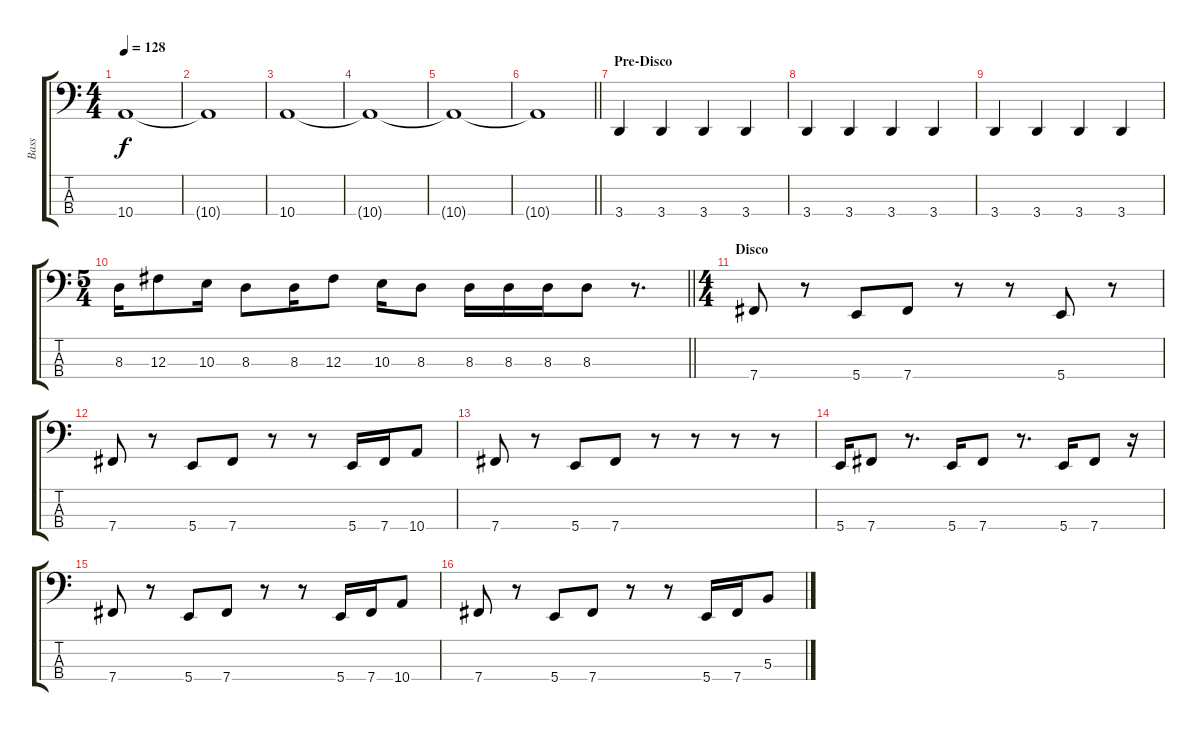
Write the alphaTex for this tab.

\track ("Bass" "Bass") {instrument electricbasspick}
\staff {score tabs}
\tuning (Gb2 B1 Gb1 B0) {hide}
\ts (4 4)
\tempo 128
\clef f4
\ks c
10.4{t}.1{dy f} |
10.4{t}.1 |
10.4.1 |
10.4{t}.1 |
10.4{t}.1 |
\barLineRight lightlight
10.4{t}.1 |
\section ("" "Pre-Disco")
3.4.4 3.4.4 3.4.4 3.4.4 |
3.4.4 3.4.4 3.4.4 3.4.4 |
3.4.4 3.4.4 3.4.4 3.4.4 |
\ts (5 4)
\barLineRight lightlight
8.3.16 12.3.8 10.3.16 8.3.8 8.3.16 12.3.8 10.3.16 8.3.8 8.3.16 8.3.16 8.3.16 8.3.8 r.8{d} |
\ts (4 4)
\section ("" "Disco")
7.4.8 r.8 5.4.8 7.4.8 r.8 r.8 5.4.8 r.8 |
7.4.8 r.8 5.4.8 7.4.8 r.8 r.8 5.4.16 7.4.16 10.4.8 |
7.4.8 r.8 5.4.8 7.4.8 r.8 r.8 r.8 r.8 |
5.4.16 7.4.8 r.8{d} 5.4.16 7.4.8 r.8{d} 5.4.16 7.4.8 r.16 |
7.4.8 r.8 5.4.8 7.4.8 r.8 r.8 5.4.16 7.4.16 10.4.8 |
7.4.8 r.8 5.4.8 7.4.8 r.8 r.8 5.4.16 7.4.16 5.3.8
